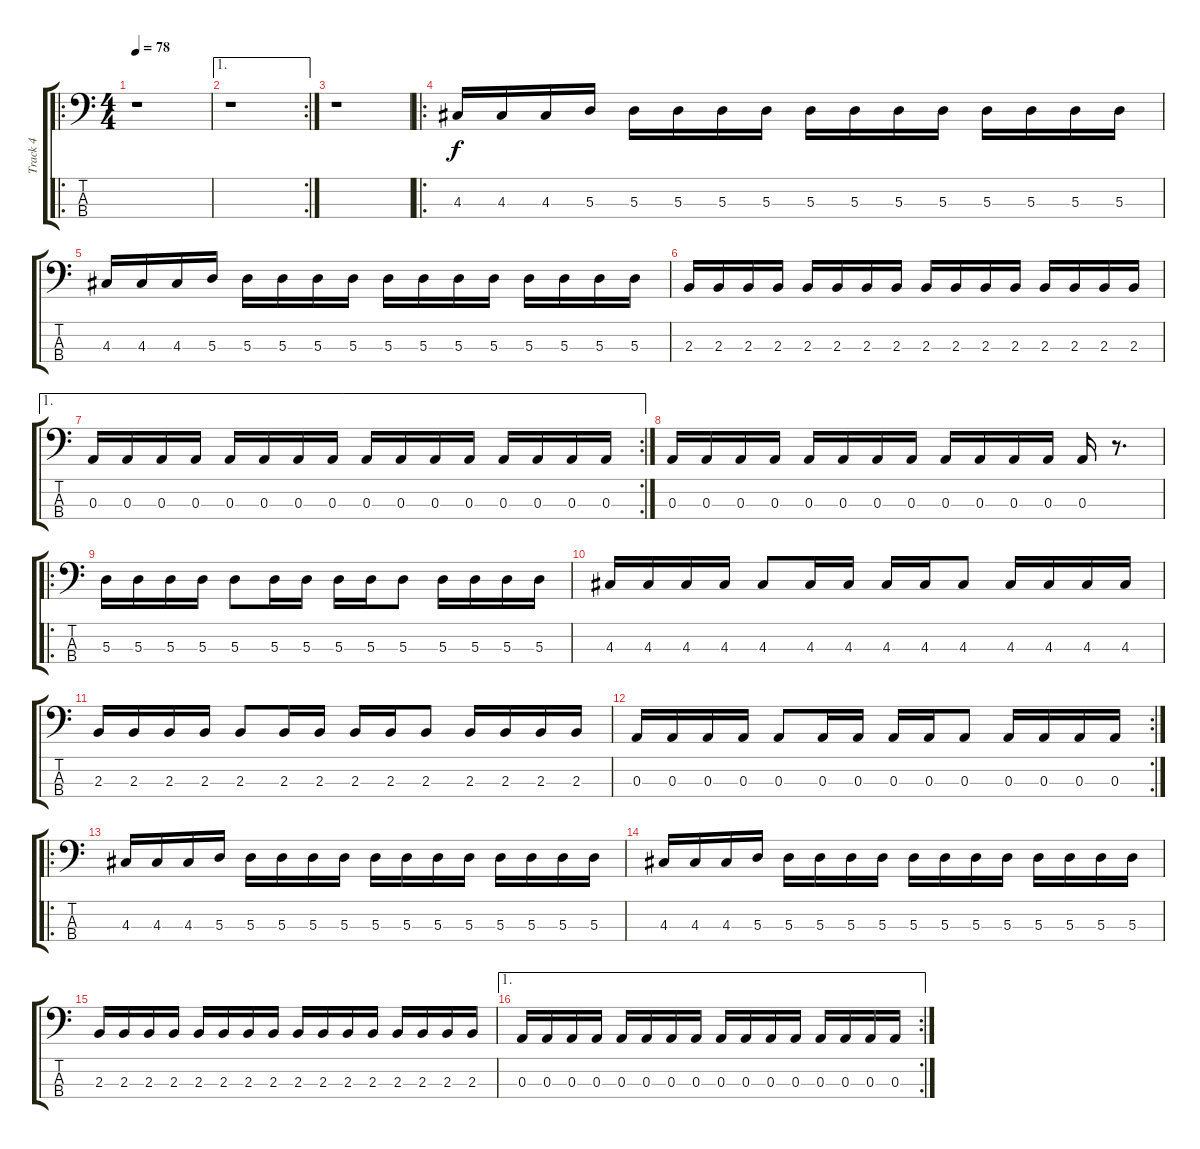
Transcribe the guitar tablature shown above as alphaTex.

\track ("Track 4" "Track 4") {instrument electricbasspick}
\staff {score tabs}
\tuning (G2 D2 A1 E1) {hide}
\ro
\ts (4 4)
\tempo 78
\clef f4
\ks c
r.1{dy f instrument electricbasspick} |
\ae 1
\rc 2
r.1 |
r.1 |
\ro
4.3.16 4.3.16 4.3.16 5.3.16 5.3.16 5.3.16 5.3.16 5.3.16 5.3.16 5.3.16 5.3.16 5.3.16 5.3.16 5.3.16 5.3.16 5.3.16 |
4.3.16 4.3.16 4.3.16 5.3.16 5.3.16 5.3.16 5.3.16 5.3.16 5.3.16 5.3.16 5.3.16 5.3.16 5.3.16 5.3.16 5.3.16 5.3.16 |
2.3.16 2.3.16 2.3.16 2.3.16 2.3.16 2.3.16 2.3.16 2.3.16 2.3.16 2.3.16 2.3.16 2.3.16 2.3.16 2.3.16 2.3.16 2.3.16 |
\ae 1
\rc 2
0.3.16 0.3.16 0.3.16 0.3.16 0.3.16 0.3.16 0.3.16 0.3.16 0.3.16 0.3.16 0.3.16 0.3.16 0.3.16 0.3.16 0.3.16 0.3.16 |
0.3.16 0.3.16 0.3.16 0.3.16 0.3.16 0.3.16 0.3.16 0.3.16 0.3.16 0.3.16 0.3.16 0.3.16 0.3.16 r.8{d} |
\ro
5.3.16 5.3.16 5.3.16 5.3.16 5.3.8 5.3.16 5.3.16 5.3.16 5.3.16 5.3.8 5.3.16 5.3.16 5.3.16 5.3.16 |
4.3.16 4.3.16 4.3.16 4.3.16 4.3.8 4.3.16 4.3.16 4.3.16 4.3.16 4.3.8 4.3.16 4.3.16 4.3.16 4.3.16 |
2.3.16 2.3.16 2.3.16 2.3.16 2.3.8 2.3.16 2.3.16 2.3.16 2.3.16 2.3.8 2.3.16 2.3.16 2.3.16 2.3.16 |
\rc 2
0.3.16 0.3.16 0.3.16 0.3.16 0.3.8 0.3.16 0.3.16 0.3.16 0.3.16 0.3.8 0.3.16 0.3.16 0.3.16 0.3.16 |
\ro
4.3.16 4.3.16 4.3.16 5.3.16 5.3.16 5.3.16 5.3.16 5.3.16 5.3.16 5.3.16 5.3.16 5.3.16 5.3.16 5.3.16 5.3.16 5.3.16 |
4.3.16 4.3.16 4.3.16 5.3.16 5.3.16 5.3.16 5.3.16 5.3.16 5.3.16 5.3.16 5.3.16 5.3.16 5.3.16 5.3.16 5.3.16 5.3.16 |
2.3.16 2.3.16 2.3.16 2.3.16 2.3.16 2.3.16 2.3.16 2.3.16 2.3.16 2.3.16 2.3.16 2.3.16 2.3.16 2.3.16 2.3.16 2.3.16 |
\ae 1
\rc 2
0.3.16 0.3.16 0.3.16 0.3.16 0.3.16 0.3.16 0.3.16 0.3.16 0.3.16 0.3.16 0.3.16 0.3.16 0.3.16 0.3.16 0.3.16 0.3.16
